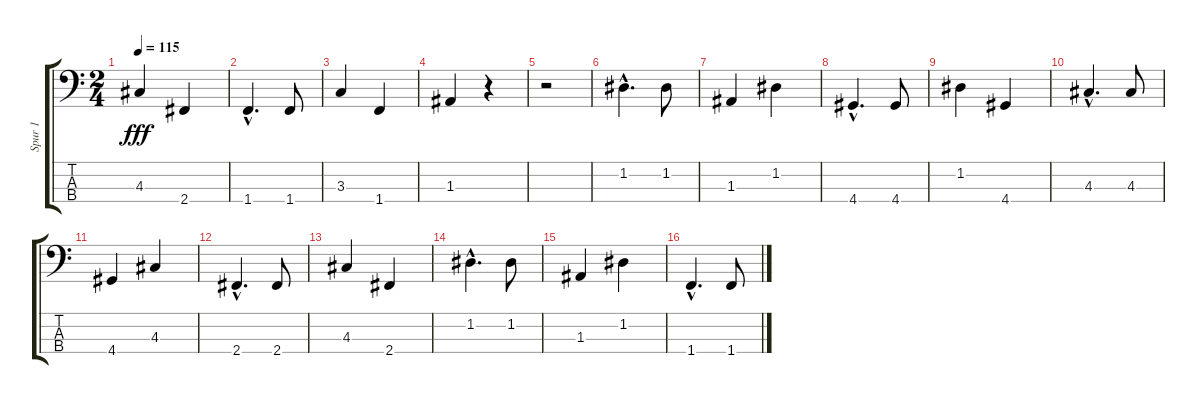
\track ("Spur 1" "Spur 1") {instrument electricbasspick}
\staff {score tabs}
\tuning (G2 D2 A1 E1) {hide}
\ts (2 4)
\tempo 115
\clef f4
\ks c
4.3.4{dy fff} 2.4.4 |
1.4{hac}.4{d} 1.4.8 |
3.3.4 1.4.4 |
1.3.4 r.4 |
r.2 |
1.2{hac}.4{d} 1.2.8 |
1.3.4 1.2.4 |
4.4{hac}.4{d} 4.4.8 |
1.2.4 4.4.4 |
4.3{hac}.4{d} 4.3.8 |
4.4.4 4.3.4 |
2.4{hac}.4{d} 2.4.8 |
4.3.4 2.4.4 |
1.2{hac}.4{d} 1.2.8 |
1.3.4 1.2.4 |
1.4{hac}.4{d} 1.4.8
